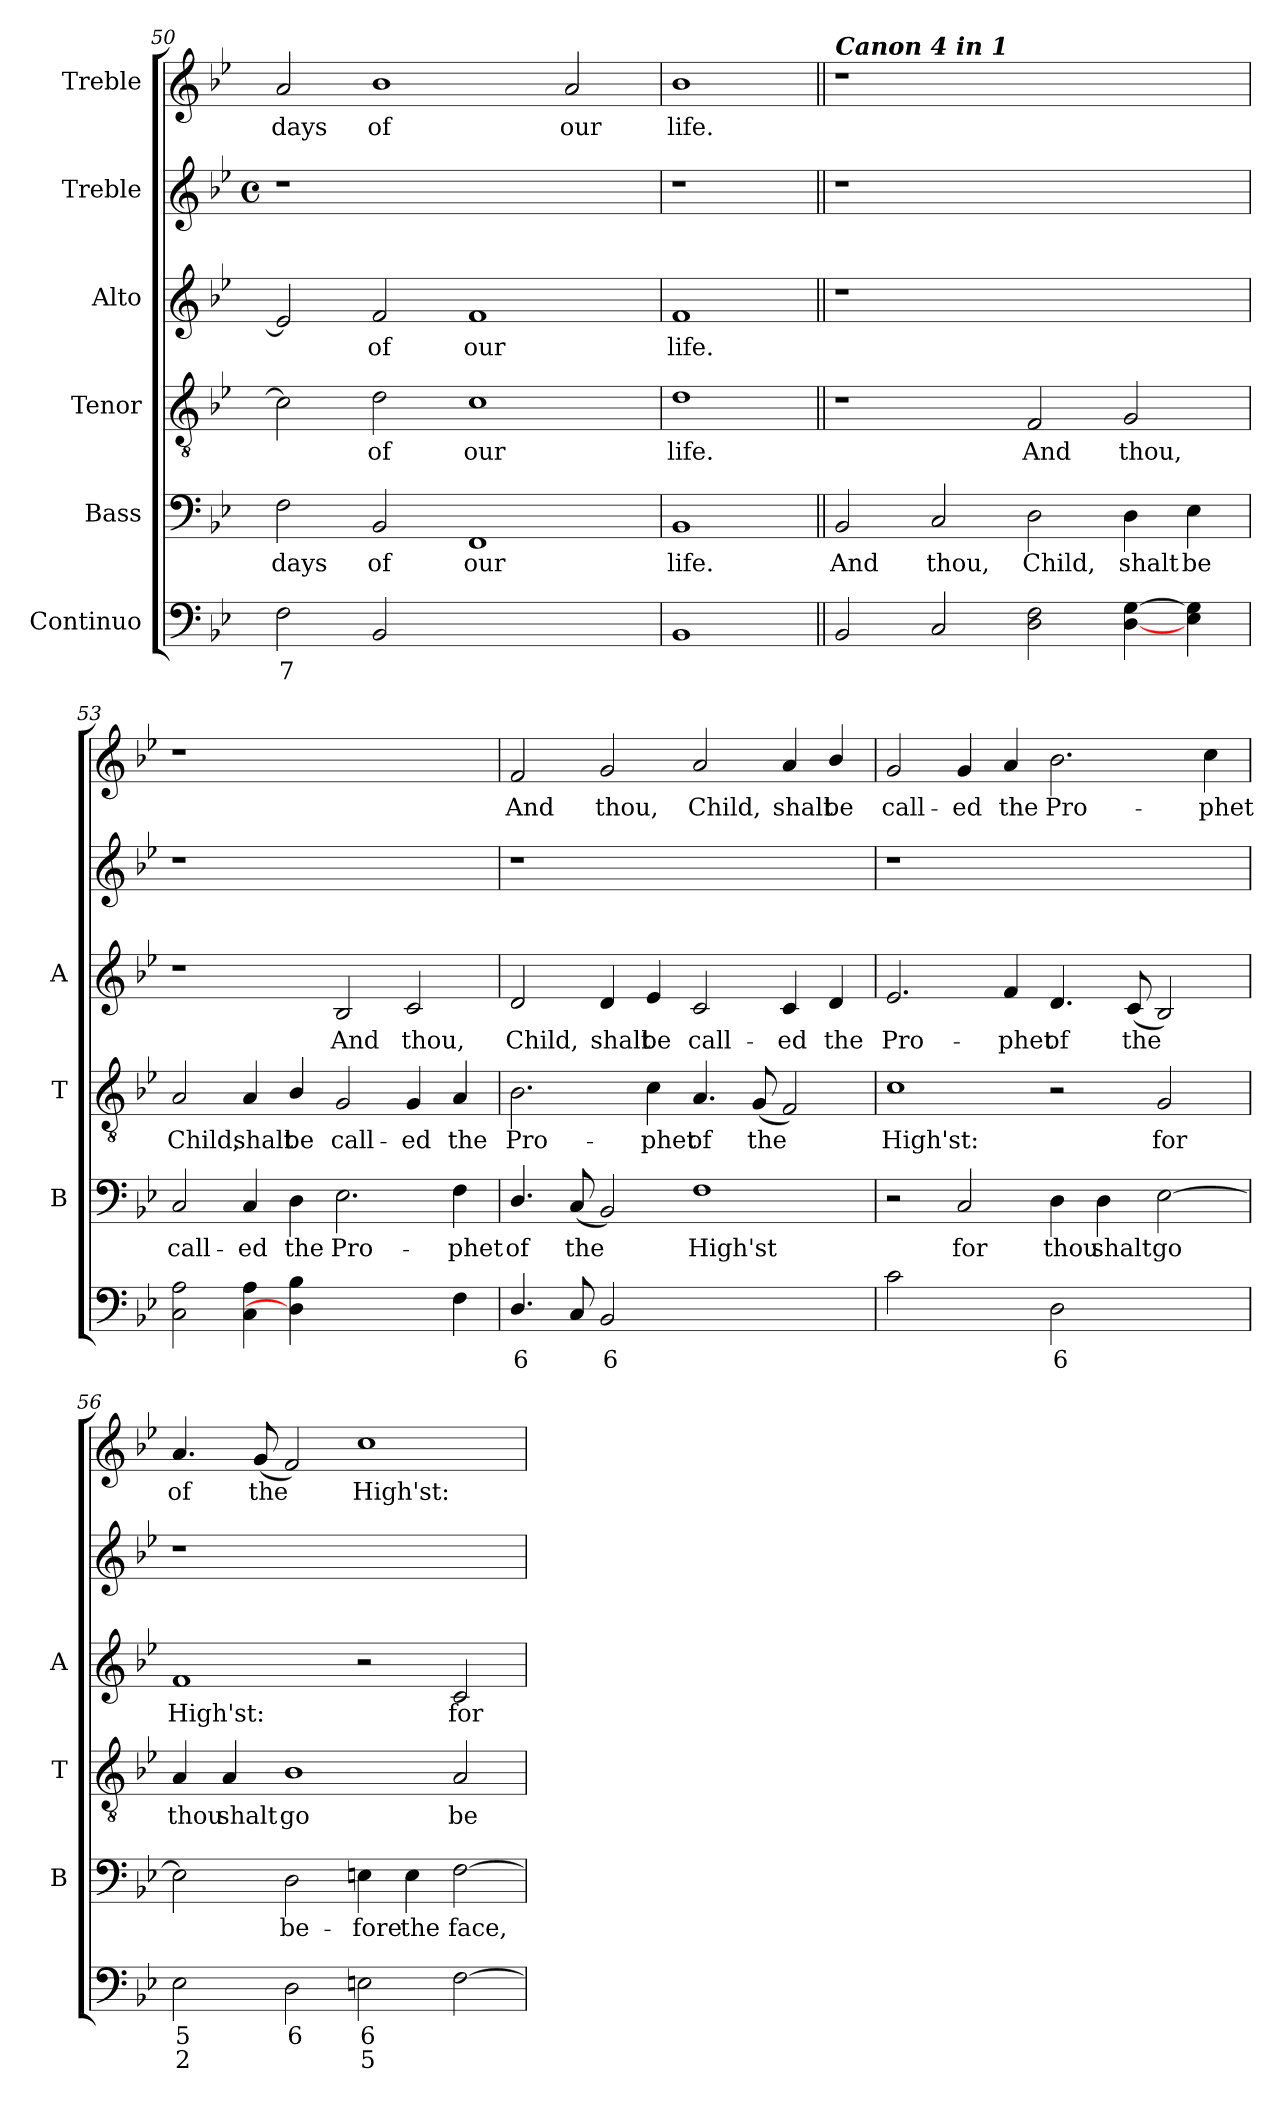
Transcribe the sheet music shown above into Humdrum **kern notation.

**kern	**text	**text	**kern	**text	**kern	**text	**kern	**text	**kern	**kern	**text
*part6	*part6	*part6	*part5	*part5	*part4	*part4	*part3	*part3	*part2	*part1	*part1
*staff6	*staff6	*staff6	*staff5	*staff5	*staff4	*staff4	*staff3	*staff3	*staff2	*staff1	*staff1
*I"Continuo	*	*	*I"Bass	*	*I"Tenor	*	*I"Alto	*	*I"Treble	*I"Treble	*
*	*	*	*I'B	*	*I'T	*	*I'A	*	*	*	*
*clefF4	*	*	*clefF4	*	*clefGv2	*	*clefG2	*	*clefG2	*clefG2	*
*k[b-e-]	*	*	*k[b-e-]	*	*k[b-e-]	*	*k[b-e-]	*	*k[b-e-]	*k[b-e-]	*
*B-:	*	*	*B-:	*	*B-:	*	*B-:	*	*B-:	*B-:	*
*	*	*	*	*	*	*	*	*	*M4/4	*	*
*	*	*	*	*	*	*	*	*	*met(c)	*	*
=50	=50	=50	=50	=50	=50	=50	=50	=50	=50	=50	=50
!	!LO:LY:b	!	!	!LO:LY:b	!	!	!	!	!	!	!LO:LY:b
*^	*	*	*	*	*	*	*	*	*	*	*
*	*^	*	*	*	*	*	*	*	*	*	*	*
2F\	0ryy	0ryy	7	.	2F\	days	2c\]	.	2e-/]	.	1r	2a/	days
!	!	!	!	!	!	!LO:LY:b	!	!LO:LY:b	!	!LO:LY:b	!	!	!LO:LY:b
2BB-/	.	.	.	.	2BB-/	of	2d\	of	2f/	of	.	1b-	of
!	!	!	!LO:LY:b	!	!	!LO:LY:b	!	!LO:LY:b	!	!LO:LY:b	!	!	!
[2FF/yy	.	.	4	.	1FF	our	1c	our	1f	our	1ryy	.	.
!	!	!	!LO:LY:b	!	!	!	!	!	!	!	!	!	!LO:LY:b
2FF/yy]	.	.	3	.	.	.	.	.	.	.	.	2a/	our
=51	=51	=51	=51	=51	=51	=51	=51	=51	=51	=51	=51	=51	=51
!	!	!	!	!	!	!LO:LY:b	!	!LO:LY:b	!	!LO:LY:b	!	!	!LO:LY:b
1BB-	1ryy	1ryy	.	.	1BB-	life.	1d	life.	1f	life.	1r	1b-	life.
=52||	=52||	=52||	=52||	=52||	=52||	=52||	=52||	=52||	=52||	=52||	=52||	=52||	=52||
!	!	!	!	!	!	!	!	!	!	!	!	!LO:TX:a:Bi:t=Canon 4 in 1	!
!	!	!	!	!	!	!LO:LY:b	!	!	!	!	!	!	!
2BB-/	0ryy	0ryy	.	.	2BB-/	And	1r	.	1r	.	1r	1r	.
!	!	!	!	!	!	!LO:LY:b	!	!	!	!	!	!	!
2C/	.	.	.	.	2C/	thou,	.	.	.	.	.	.	.
!	!	!	!	!	!	!LO:LY:b	!	!LO:LY:b	!	!	!	!	!
2D\ 2F\	.	.	.	.	2D\	Child,	2F/	And	1ryy	.	1ryy	1ryy	.
!	!	!	!	!	!	!LO:LY:b	!	!LO:LY:b	!	!	!	!	!
[4D\ [4G\	.	.	.	.	4D\	shalt	2G/	thou,	.	.	.	.	.
!	!	!	!	!	!	!LO:LY:b	!	!	!	!	!	!	!
4E-\ 4G\]	.	.	.	.	4E-\	be	.	.	.	.	.	.	.
!!LO:PB:g=z
=53	=53	=53	=53	=53	=53	=53	=53	=53	=53	=53	=53	=53	=53
!	!	!	!	!	!	!LO:LY:b	!	!LO:LY:b	!	!	!	!	!
2C\ 2A\	0ryy	0ryy	.	.	2C/	call-	2A/	Child,	1r	.	1r	1r	.
!	!	!	!	!	!	!LO:LY:b	!	!LO:LY:b	!	!	!	!	!
4C\ 4A\	.	.	.	.	4C/	-ed	4A/	shalt	.	.	.	.	.
!	!	!	!	!	!	!LO:LY:b	!	!LO:LY:b	!	!	!	!	!
4D\] 4B-\	.	.	.	.	4D\	the	4B-/	be	.	.	.	.	.
!	!	!	!LO:LY:b	!	!	!LO:LY:b	!	!LO:LY:b	!	!LO:LY:b	!	!	!
[2E-\yy	.	.	5	.	2.E-\	Pro-	2G/	call-	2B-/	And	1ryy	1ryy	.
!	!	!	!LO:LY:b	!	!	!	!	!LO:LY:b	!	!LO:LY:b	!	!	!
4E-\yy]	.	.	6	.	.	.	4G/	-ed	2c/	thou,	.	.	.
!	!	!	!	!	!	!LO:LY:b	!	!LO:LY:b	!	!	!	!	!
4F\	.	.	.	.	4F\	-phet	4A/	the	.	.	.	.	.
=54	=54	=54	=54	=54	=54	=54	=54	=54	=54	=54	=54	=54	=54
!	!	!	!LO:LY:b	!	!	!LO:LY:b	!	!LO:LY:b	!	!LO:LY:b	!	!	!LO:LY:b
4.D/	0ryy	0ryy	6	.	4.D/	of	2.B-\	Pro-	2d/	Child,	1r	2f/	And
!	!	!	!	!	!	!LO:LY:b	!	!	!	!	!	!	!
8C/	.	.	.	.	(<8C/	the	.	.	.	.	.	.	.
!	!	!	!LO:LY:b	!	!	!	!	!	!	!LO:LY:b	!	!	!LO:LY:b
2BB-/	.	.	6	.	2BB-/)	.	.	.	4d/	shalt	.	2g/	thou,
!	!	!	!	!	!	!	!	!LO:LY:b	!	!LO:LY:b	!	!	!
.	.	.	.	.	.	.	4c\	-phet	4e-/	be	.	.	.
!	!	!	!LO:LY:b	!	!	!LO:LY:b	!	!LO:LY:b	!	!LO:LY:b	!	!	!LO:LY:b
[2F\yy	.	.	5	.	1F	High'st	4.A/	of	2c/	call-	1ryy	2a/	Child,
!	!	!	!	!	!	!	!	!LO:LY:b	!	!	!	!	!
.	.	.	.	.	.	.	(<8G/	the	.	.	.	.	.
!	!	!	!LO:LY:b	!LO:LY:b	!	!	!	!	!	!LO:LY:b	!	!	!LO:LY:b
4F\yy]	.	.	5	3	.	.	2F/)	.	4c/	-ed	.	4a/	shalt
!	!	!	!LO:LY:b	!LO:LY:b	!	!	!	!	!	!LO:LY:b	!	!	!LO:LY:b
4F\yy	.	.	6	4	.	.	.	.	4d/	the	.	4b-/	be
=55	=55	=55	=55	=55	=55	=55	=55	=55	=55	=55	=55	=55	=55
!	!	!	!	!	!	!	!	!LO:LY:b	!	!LO:LY:b	!	!	!LO:LY:b
2c\	0ryy	0ryy	.	.	2r	.	1c	High'st:	2.e-/	Pro-	1r	2g/	call-
!	!	!	!LO:LY:b	!LO:LY:b	!	!LO:LY:b	!	!	!	!	!	!	!LO:LY:b
[4C/yy	.	.	5	3	2C/	for	.	.	.	.	.	4g/	-ed
!	!	!	!LO:LY:b	!LO:LY:b	!	!	!	!	!	!LO:LY:b	!	!	!LO:LY:b
4C/yy]	.	.	6	4	.	.	.	.	4f/	-phet	.	4a/	the
!	!	!	!LO:LY:b	!	!	!LO:LY:b	!	!	!	!LO:LY:b	!	!	!LO:LY:b
2D\	.	.	6	.	4D\	thou	2r	.	4.d/	of	1ryy	2.b-\	Pro-
!	!	!	!	!	!	!LO:LY:b	!	!	!	!	!	!	!
.	.	.	.	.	4D\	shalt	.	.	.	.	.	.	.
!	!	!	!	!	!	!	!	!	!	!LO:LY:b	!	!	!
.	.	.	.	.	.	.	.	.	(<8c/	the	.	.	.
!	!	!	!LO:LY:b	!	!	!LO:LY:b	!	!LO:LY:b	!	!	!	!	!
[4E-\yy	.	.	5	.	[2E-\	go	2G/	for	2B-/)	.	.	.	.
!	!	!	!LO:LY:b	!	!	!	!	!	!	!	!	!	!LO:LY:b
4E-\yy]	.	.	6	.	.	.	.	.	.	.	.	4cc\	-phet
!!LO:LB:g=z
=56	=56	=56	=56	=56	=56	=56	=56	=56	=56	=56	=56	=56	=56
!	!	!	!LO:LY:b	!LO:LY:b	!	!	!	!LO:LY:b	!	!LO:LY:b	!	!	!LO:LY:b
2E-\	0ryy	0ryy	5	2	2E-\]	.	4A/	thou	1f	High'st:	1r	4.a/	of
!	!	!	!	!	!	!	!	!LO:LY:b	!	!	!	!	!
.	.	.	.	.	.	.	4A/	shalt	.	.	.	.	.
!	!	!	!	!	!	!	!	!	!	!	!	!	!LO:LY:b
.	.	.	.	.	.	.	.	.	.	.	.	(<8g/	the
!	!	!	!LO:LY:b	!	!	!LO:LY:b	!	!LO:LY:b	!	!	!	!	!
2D\	.	.	6	.	2D\	be-	1B-	go	.	.	.	2f/)	.
!	!	!	!LO:LY:b	!LO:LY:b	!	!LO:LY:b	!	!	!	!	!	!	!LO:LY:b
2En\	.	.	6	5	4En\	-fore	.	.	2r	.	1ryy	1cc	High'st:
!	!	!	!	!	!	!LO:LY:b	!	!	!	!	!	!	!
.	.	.	.	.	4E\	the	.	.	.	.	.	.	.
!	!	!	!	!	!	!LO:LY:b	!	!LO:LY:b	!	!LO:LY:b	!	!	!
[2F\	.	.	.	.	[2F\	face,	2A/	be-	2c/	for	.	.	.
*v	*v	*v	*	*	*	*	*	*	*	*	*	*	*
=	=	=	=	=	=	=	=	=	=	=	=
*-	*-	*-	*-	*-	*-	*-	*-	*-	*-	*-	*-
